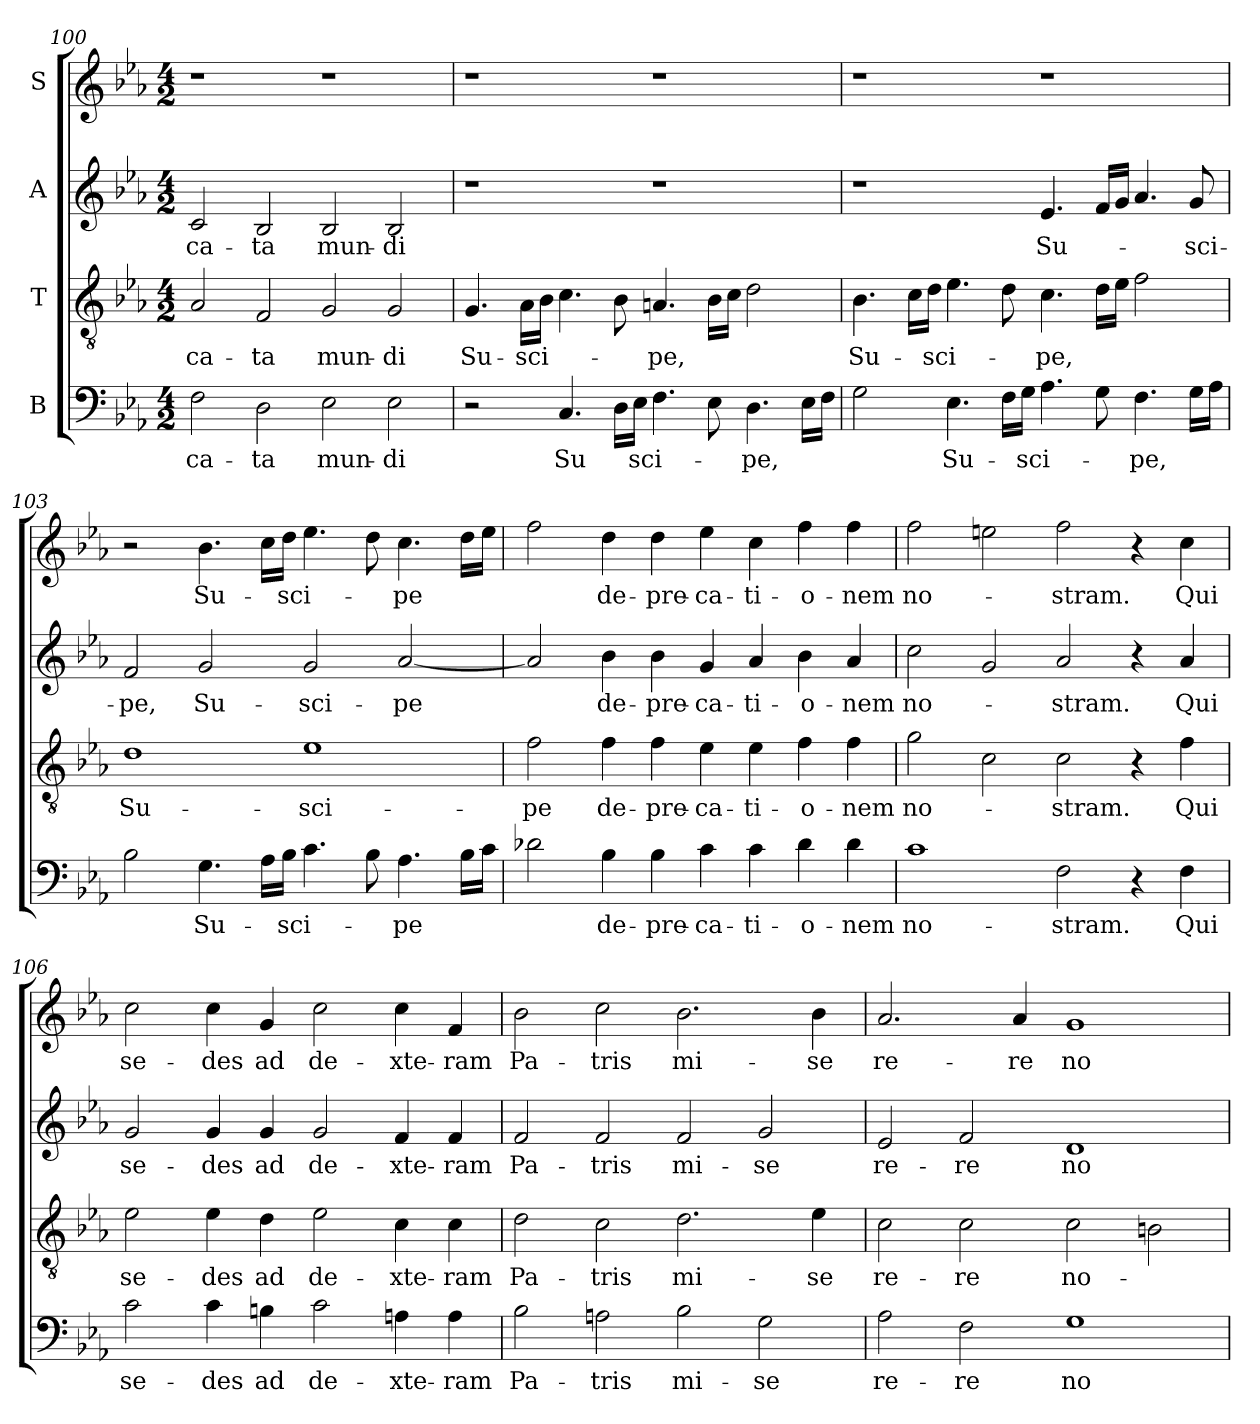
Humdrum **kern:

**kern	**text	**kern	**text	**kern	**text	**kern	**text
*part4	*part4	*part3	*part3	*part2	*part2	*part1	*part1
*staff4	*staff4	*staff3	*staff3	*staff2	*staff2	*staff1	*staff1
*I"B	*	*I"T	*	*I"A	*	*I"S	*
*clefF4	*	*clefGv2	*	*clefG2	*	*clefG2	*
*k[b-e-a-]	*	*k[b-e-a-]	*	*k[b-e-a-]	*	*k[b-e-a-]	*
*E-:	*	*E-:	*	*E-:	*	*E-:	*
*M4/2	*	*M4/2	*	*M4/2	*	*M4/2	*
=100	=100	=100	=100	=100	=100	=100	=100
2F\	ca-	2A-/	ca-	2c/	ca-	1r	.
2D\	ta	2F/	ta	2B-/	ta	.	.
2E-\	mun-	2G/	mun-	2B-/	mun-	1r	.
2E-\	di	2G/	-di	2B-/	di	.	.
=101	=101	=101	=101	=101	=101	=101	=101
2r	.	4.G/	Su-	1r	.	1r	.
.	.	16A-\LL	sci-	.	.	.	.
.	.	16B-\JJ	.	.	.	.	.
4.C/	Su	4.c\	.	.	.	.	.
16D\LL	.	8B-\	.	.	.	.	.
16E-\JJ	-sci-	.	.	.	.	.	.
4.F\	.	4.An/	pe,	1r	.	1r	.
8E-\	.	16B-\LL	.	.	.	.	.
.	.	16c\JJ	.	.	.	.	.
4.D\	pe,	2d\	.	.	.	.	.
16E-\LL	.	.	.	.	.	.	.
16F\JJ	.	.	.	.	.	.	.
=102	=102	=102	=102	=102	=102	=102	=102
2G\	.	4.B-\	Su-	1r	.	1r	.
.	.	16c\LL	.	.	.	.	.
.	.	16d\JJ	-sci-	.	.	.	.
4.E-\	Su-	4.e-\	.	.	.	.	.
16F\LL	.	8d\	.	.	.	.	.
16G\JJ	-sci-	.	.	.	.	.	.
4.A-\	.	4.c\	pe,	4.e-/	Su-	1r	.
8G\	.	16d\LL	.	16f/LL	.	.	.
.	.	16e-\JJ	.	16g/JJ	.	.	.
4.F\	pe,	2f\	.	4.a-/	.	.	.
16G\LL	.	.	.	8g/	sci-	.	.
16A-\JJ	.	.	.	.	.	.	.
!!LO:LB:g=z
=103	=103	=103	=103	=103	=103	=103	=103
2B-\	.	1d	Su-	2f/	pe,	2r	.
4.G\	Su-	.	.	2g/	Su-	4.b-\	Su-
16A-\LL	.	.	.	.	.	16cc\LL	.
16B-\JJ	-sci-	.	.	.	.	16dd\JJ	-sci-
4.c\	.	1e-	-sci-	2g/	-sci-	4.ee-\	.
8B-\	.	.	.	.	.	8dd\	.
4.A-\	-pe	.	.	[2a-/	pe	4.cc\	pe
16B-\LL	.	.	.	.	.	16dd\LL	.
16c\JJ	.	.	.	.	.	16ee-\JJ	.
=104	=104	=104	=104	=104	=104	=104	=104
2d-X\	.	2f\	pe	2a-/]	.	2ff\	.
4B-\	de-	4f\	de-	4b-\	de-	4dd\	de-
4B-\	-pre-	4f\	-pre-	4b-\	-pre-	4dd\	-pre-
4c\	-ca-	4e-\	-ca-	4g/	-ca-	4ee-\	-ca-
4c\	ti-	4e-\	ti-	4a-/	ti-	4cc\	ti-
4d-\	o-	4f\	o-	4b-\	o-	4ff\	o-
4d-\	nem	4f\	nem	4a-/	nem	4ff\	nem
=105	=105	=105	=105	=105	=105	=105	=105
1c	no-	2g\	no-	2cc\	no-	2ff\	no-
.	.	2c\	.	2g/	.	2een\	.
2F\	stram.	2c\	stram.	2a-/	stram.	2ff\	stram.
4r	.	4r	.	4r	.	4r	.
4F\	Qui	4f\	Qui	4a-/	Qui	4cc\	Qui
=106	=106	=106	=106	=106	=106	=106	=106
2c\	se-	2e-\	se-	2g/	se-	2cc\	se-
4c\	-des	4e-\	-des	4g/	-des	4cc\	-des
4Bn\	ad	4d\	ad	4g/	ad	4g/	ad
2c\	de-	2e-\	de-	2g/	de-	2cc\	de-
4An\	xte-	4c\	xte-	4f/	xte-	4cc\	-xte-
4A\	ram	4c\	ram	4f/	ram	4f/	ram
!!LO:PB:g=z
=107	=107	=107	=107	=107	=107	=107	=107
2B-\	Pa-	2d\	Pa-	2f/	Pa-	2b-\	Pa-
2An\	tris	2c\	tris	2f/	tris	2cc\	tris
2B-\	mi-	2.d\	mi-	2f/	mi-	2.b-\	mi-
2G\	se	.	.	2g/	se	.	.
.	.	4e-\	se	.	.	4b-\	se
=108	=108	=108	=108	=108	=108	=108	=108
2A-\	-re-	2c\	-re-	2e-/	-re-	2.a-/	-re-
2F\	re	2c\	re	2f/	re	.	.
.	.	.	.	.	.	4a-/	re
1G	no-	2c\	no-	1d	no-	1g	no-
.	.	2Bn\	.	.	.	.	.
=	=	=	=	=	=	=	=
*-	*-	*-	*-	*-	*-	*-	*-
